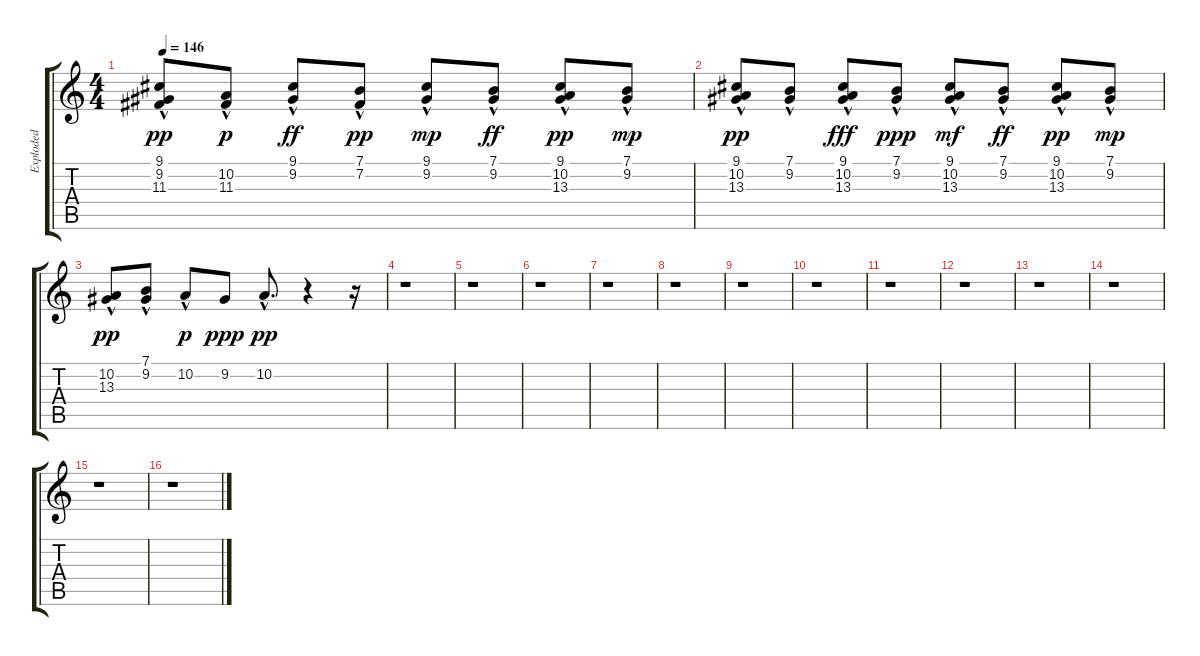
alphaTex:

\track ("Exploded" "Exploded") {instrument acousticgrandpiano}
\staff {score tabs}
\tuning (E4 B3 G3 D3 A2 E2) {hide}
\ts (4 4)
\tempo 146
\clef g2
\ks c
(9.1{hac} 9.2{hac} 11.3).8{dy pp} (10.2{hac} 11.3).8{dy p} (9.1{hac} 9.2).8{dy ff} (7.1{hac} 7.2).8{dy pp} (9.1{hac} 9.2).8{dy mp} (7.1{hac} 9.2).8{dy ff} (9.1{hac} 10.2{hac} 13.3).8{dy pp} (7.1{hac} 9.2).8{dy mp} |
(9.1{hac} 10.2{hac} 13.3).8{dy pp} (7.1{hac} 9.2).8 (9.1{hac} 10.2{hac} 13.3).8{dy fff} (7.1{hac} 9.2).8{dy ppp} (9.1{hac} 10.2{hac} 13.3).8{dy mf} (7.1{hac} 9.2).8{dy ff} (9.1{hac} 10.2{hac} 13.3).8{dy pp} (7.1{hac} 9.2).8{dy mp} |
(10.2{hac} 13.3).8{dy pp} (7.1{hac} 9.2).8 10.2{hac}.8{dy p} 9.2.8{dy ppp} 10.2{hac}.8{d dy pp} r.4 r.16 |
r.1 |
r.1 |
r.1 |
r.1 |
r.1 |
r.1 |
r.1 |
r.1 |
r.1 |
r.1 |
r.1 |
r.1 |
r.1
